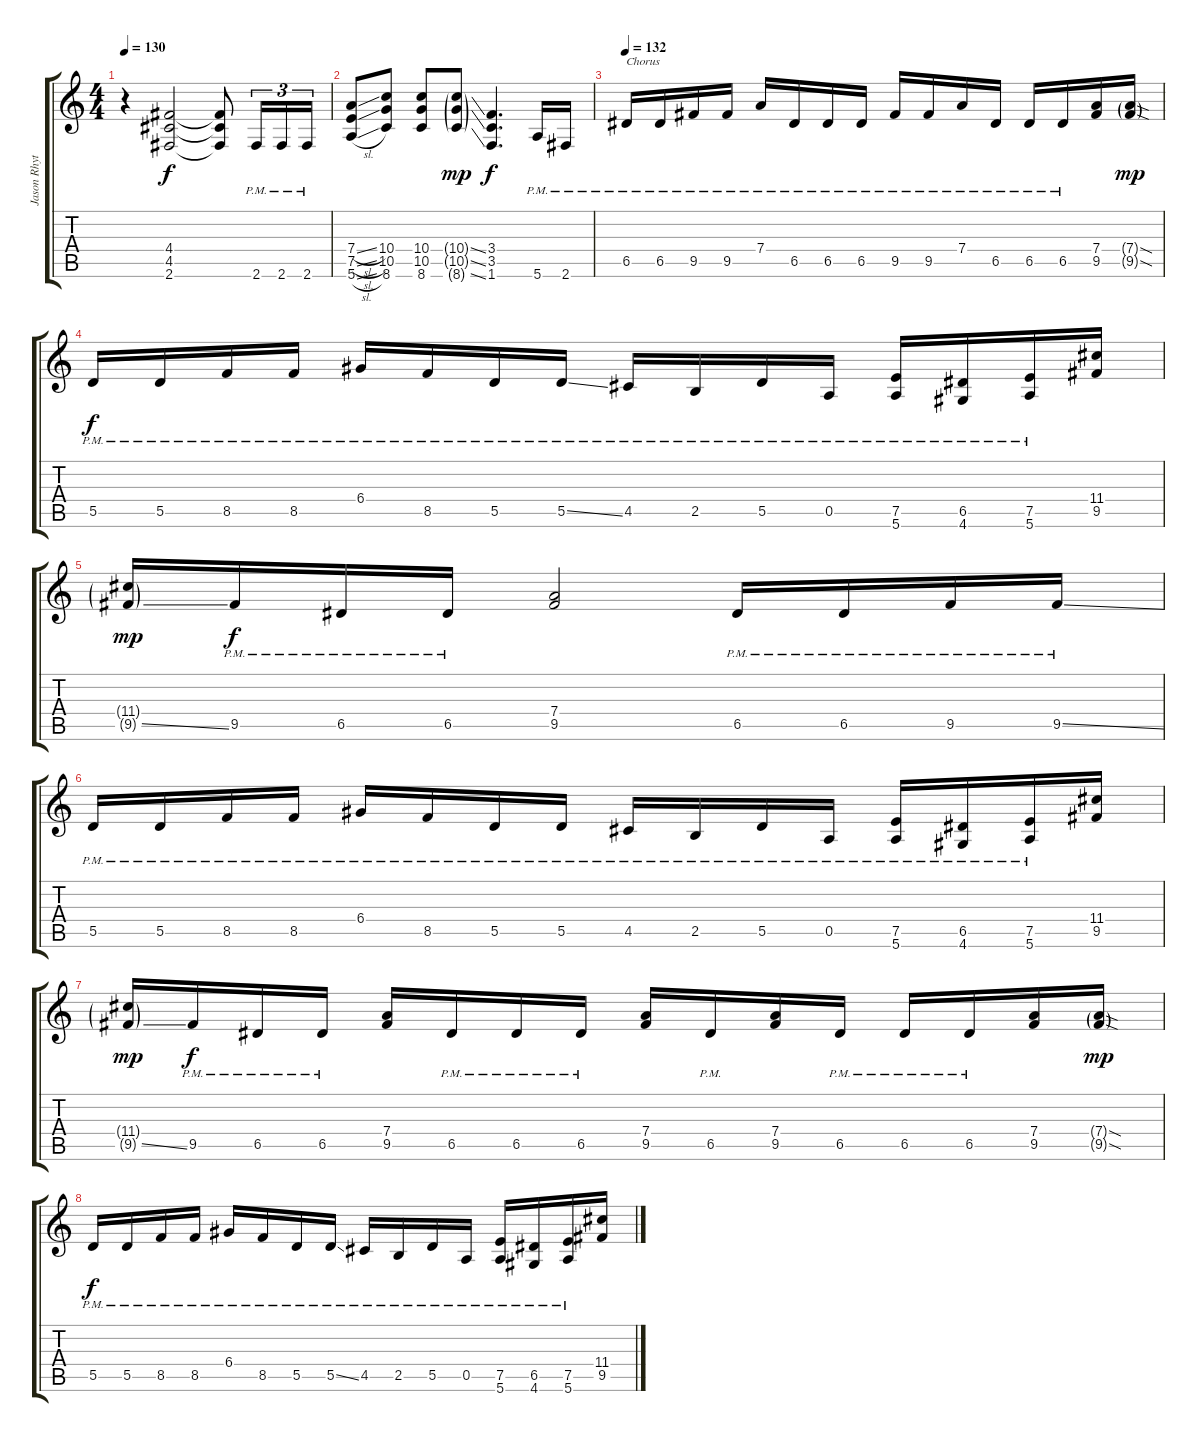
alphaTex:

\track ("Jason Rhythm 1" "Jason Rhyt") {instrument distortionguitar}
\staff {score tabs}
\tuning (E4 B3 G3 D3 A2 E2) {hide}
\ts (4 4)
\tempo 130
\clef g2
\ks c
r.4{dy f} (4.4 4.5 2.6).2 (4.4{t} 4.5{t} 2.6{t}).8 2.6{pm}.16{tu (3 2)} 2.6{pm}.16{tu (3 2)} 2.6{pm}.16{tu (3 2)} |
(7.4{sl} 7.5{sl} 5.6{sl}).8 (10.4 10.5 8.6).8 (10.4 10.5 8.6).8 (10.4{ss g} 10.5{ss g} 8.6{ss g}).8{dy mp} (3.4 3.5 1.6).4{d dy f} 5.6{pm}.16 2.6{pm}.16 |
\tempo 132
6.5{pm}.16{txt "Chorus"} 6.5{pm}.16 9.5{pm}.16 9.5{pm}.16 7.4{pm}.16 6.5{pm}.16 6.5{pm}.16 6.5{pm}.16 9.5{pm}.16 9.5{pm}.16 7.4{pm}.16 6.5{pm}.16 6.5{pm}.16 6.5{pm}.16 (7.4 9.5).16 (7.4{sod g} 9.5{sod g}).16{dy mp} |
5.5{pm}.16{dy f} 5.5{pm}.16 8.5{pm}.16 8.5{pm}.16 6.4{pm}.16 8.5{pm}.16 5.5{pm}.16 5.5{ss pm}.16 4.5{pm}.16 2.5{pm}.16 5.5{pm}.16 0.5{pm}.16 (7.5{pm} 5.6{pm}).16 (6.5{pm} 4.6{pm}).16 (7.5{pm} 5.6{pm}).16 (11.4 9.5).16 |
(11.4{g} 9.5{ss g}).16{dy mp} 9.5{pm}.16{dy f} 6.5{pm}.16 6.5{pm}.16 (7.4 9.5).2 6.5{pm}.16 6.5{pm}.16 9.5{pm}.16 9.5{ss pm}.16 |
5.5{pm}.16 5.5{pm}.16 8.5{pm}.16 8.5{pm}.16 6.4{pm}.16 8.5{pm}.16 5.5{pm}.16 5.5{pm}.16 4.5{pm}.16 2.5{pm}.16 5.5{pm}.16 0.5{pm}.16 (7.5{pm} 5.6{pm}).16 (6.5{pm} 4.6{pm}).16 (7.5{pm} 5.6{pm}).16 (11.4 9.5).16 |
(11.4{g} 9.5{ss g}).16{dy mp} 9.5{pm}.16{dy f} 6.5{pm}.16 6.5{pm}.16 (7.4 9.5).16 6.5{pm}.16 6.5{pm}.16 6.5{pm}.16 (7.4 9.5).16 6.5{pm}.16 (7.4 9.5).16 6.5{pm}.16 6.5{pm}.16 6.5{pm}.16 (7.4 9.5).16 (7.4{sod g} 9.5{sod g}).16{dy mp} |
5.5{pm}.16{dy f} 5.5{pm}.16 8.5{pm}.16 8.5{pm}.16 6.4{pm}.16 8.5{pm}.16 5.5{pm}.16 5.5{ss pm}.16 4.5{pm}.16 2.5{pm}.16 5.5{pm}.16 0.5{pm}.16 (7.5{pm} 5.6{pm}).16 (6.5{pm} 4.6{pm}).16 (7.5{pm} 5.6{pm}).16 (11.4 9.5).16
